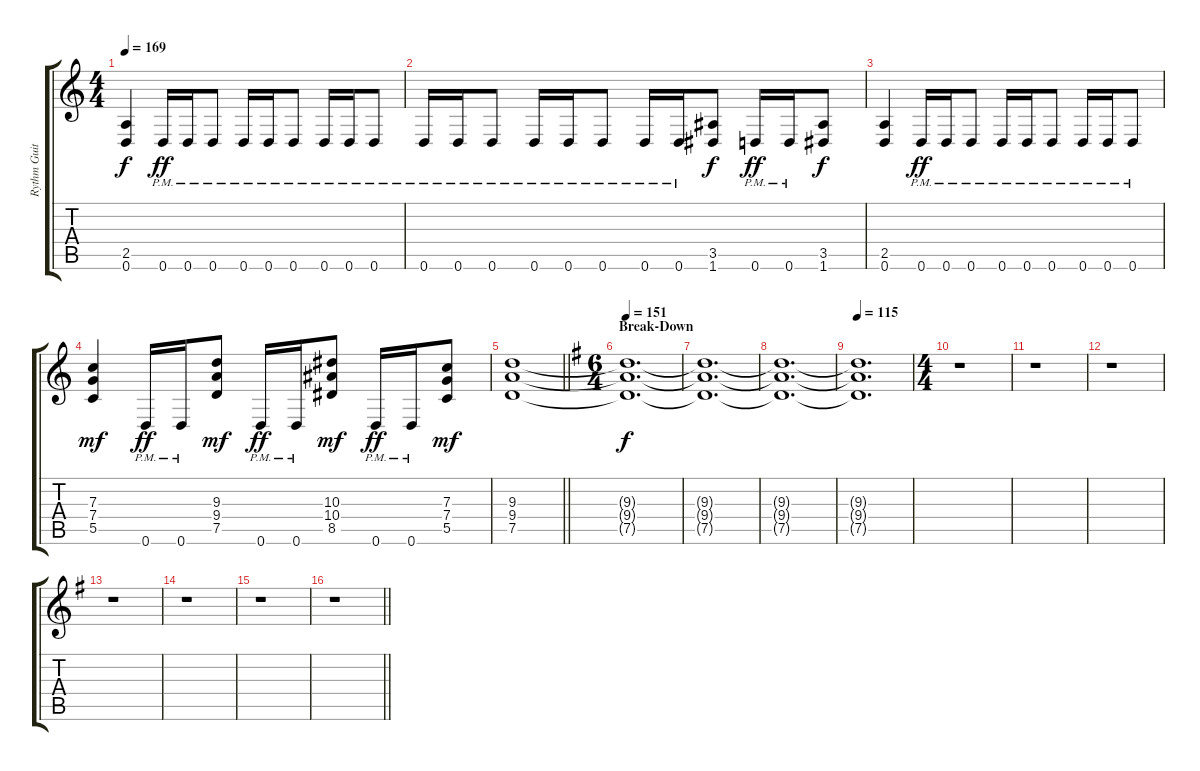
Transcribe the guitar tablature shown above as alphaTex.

\track ("Rythm Guitar 2" "Rythm Guit") {instrument distortionguitar}
\staff {score tabs}
\tuning (D4 A3 F3 C3 G2 D2) {hide}
\ts (4 4)
\tempo 169
\clef g2
\ks c
(2.5 0.6).4{dy f} 0.6{pm}.16{dy ff} 0.6{pm}.16 0.6{pm}.8 0.6{pm}.16 0.6{pm}.16 0.6{pm}.8 0.6{pm}.16 0.6{pm}.16 0.6{pm}.8 |
0.6{pm}.16 0.6{pm}.16 0.6{pm}.8 0.6{pm}.16 0.6{pm}.16 0.6{pm}.8 0.6{pm}.16 0.6{pm}.16 (3.5 1.6).8{dy f} 0.6{pm}.16{dy ff} 0.6{pm}.16 (3.5 1.6).8{dy f} |
(2.5 0.6).4 0.6{pm}.16{dy ff} 0.6{pm}.16 0.6{pm}.8 0.6{pm}.16 0.6{pm}.16 0.6{pm}.8 0.6{pm}.16 0.6{pm}.16 0.6{pm}.8 |
(7.3 7.4 5.5).4{dy mf} 0.6{pm}.16{dy ff} 0.6{pm}.16 (9.3 9.4 7.5).8{dy mf} 0.6{pm}.16{dy ff} 0.6{pm}.16 (10.3 10.4 8.5).8{dy mf} 0.6{pm}.16{dy ff} 0.6{pm}.16 (7.3 7.4 5.5).8{dy mf} |
\barLineRight lightlight
(9.3 9.4 7.5).1 |
\ts (6 4)
\section ("" "Break-Down")
\tempo 151
\ks g
(9.3{t} 9.4{t} 7.5{t}).1{d dy f volume 0} |
(9.3{t} 9.4{t} 7.5{t}).1{d} |
(9.3{t} 9.4{t} 7.5{t}).1{d} |
\tempo 115
(9.3{t} 9.4{t} 7.5{t}).1{d} |
\ts (4 4)
r.1 |
r.1 |
r.1 |
r.1 |
r.1 |
r.1 |
\barLineRight lightlight
r.1
